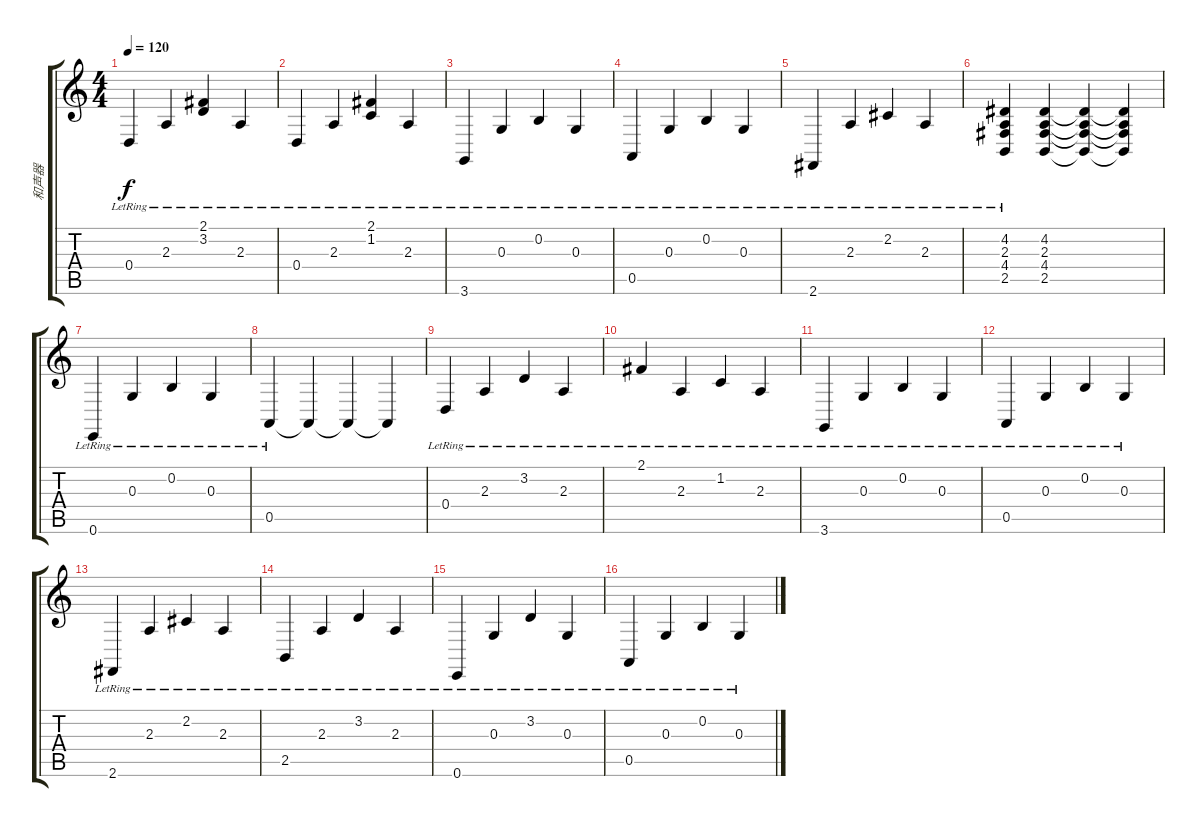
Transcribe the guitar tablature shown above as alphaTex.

\track ("和声器" "和声器") {instrument electricpiano2}
\staff {score tabs}
\tuning (E4 B3 G3 D3 A2 E2) {hide}
\ts (4 4)
\tempo 120
\clef g2
\ks c
0.4{lr}.4{dy f} 2.3{lr}.4 (2.1{lr} 3.2{lr}).4 2.3{lr}.4 |
0.4{lr}.4 2.3{lr}.4 (2.1{lr} 1.2{lr}).4 2.3{lr}.4 |
3.6{lr}.4 0.3{lr}.4 0.2{lr}.4 0.3{lr}.4 |
0.5{lr}.4 0.3{lr}.4 0.2{lr}.4 0.3{lr}.4 |
2.6{lr}.4 2.3{lr}.4 2.2{lr}.4 2.3{lr}.4 |
(4.2{lr} 2.3{lr} 4.4{lr} 2.5{lr}).4 (4.2 2.3 4.4 2.5).4 (4.2{t} 2.3{t} 4.4{t} 2.5{t}).4 (4.2{t} 2.3{t} 4.4{t} 2.5{t}).4 |
0.6{lr}.4 0.3{lr}.4 0.2{lr}.4 0.3{lr}.4 |
0.5{lr}.4 0.5{t}.4 0.5{t}.4 0.5{t}.4 |
0.4{lr}.4 2.3{lr}.4 3.2{lr}.4 2.3{lr}.4 |
2.1{lr}.4 2.3{lr}.4 1.2{lr}.4 2.3{lr}.4 |
3.6{lr}.4 0.3{lr}.4 0.2{lr}.4 0.3{lr}.4 |
0.5{lr}.4 0.3{lr}.4 0.2{lr}.4 0.3{lr}.4 |
2.6{lr}.4 2.3{lr}.4 2.2{lr}.4 2.3{lr}.4 |
2.5{lr}.4 2.3{lr}.4 3.2{lr}.4 2.3{lr}.4 |
0.6{lr}.4 0.3{lr}.4 3.2{lr}.4 0.3{lr}.4 |
0.5{lr}.4 0.3{lr}.4 0.2{lr}.4 0.3{lr}.4
